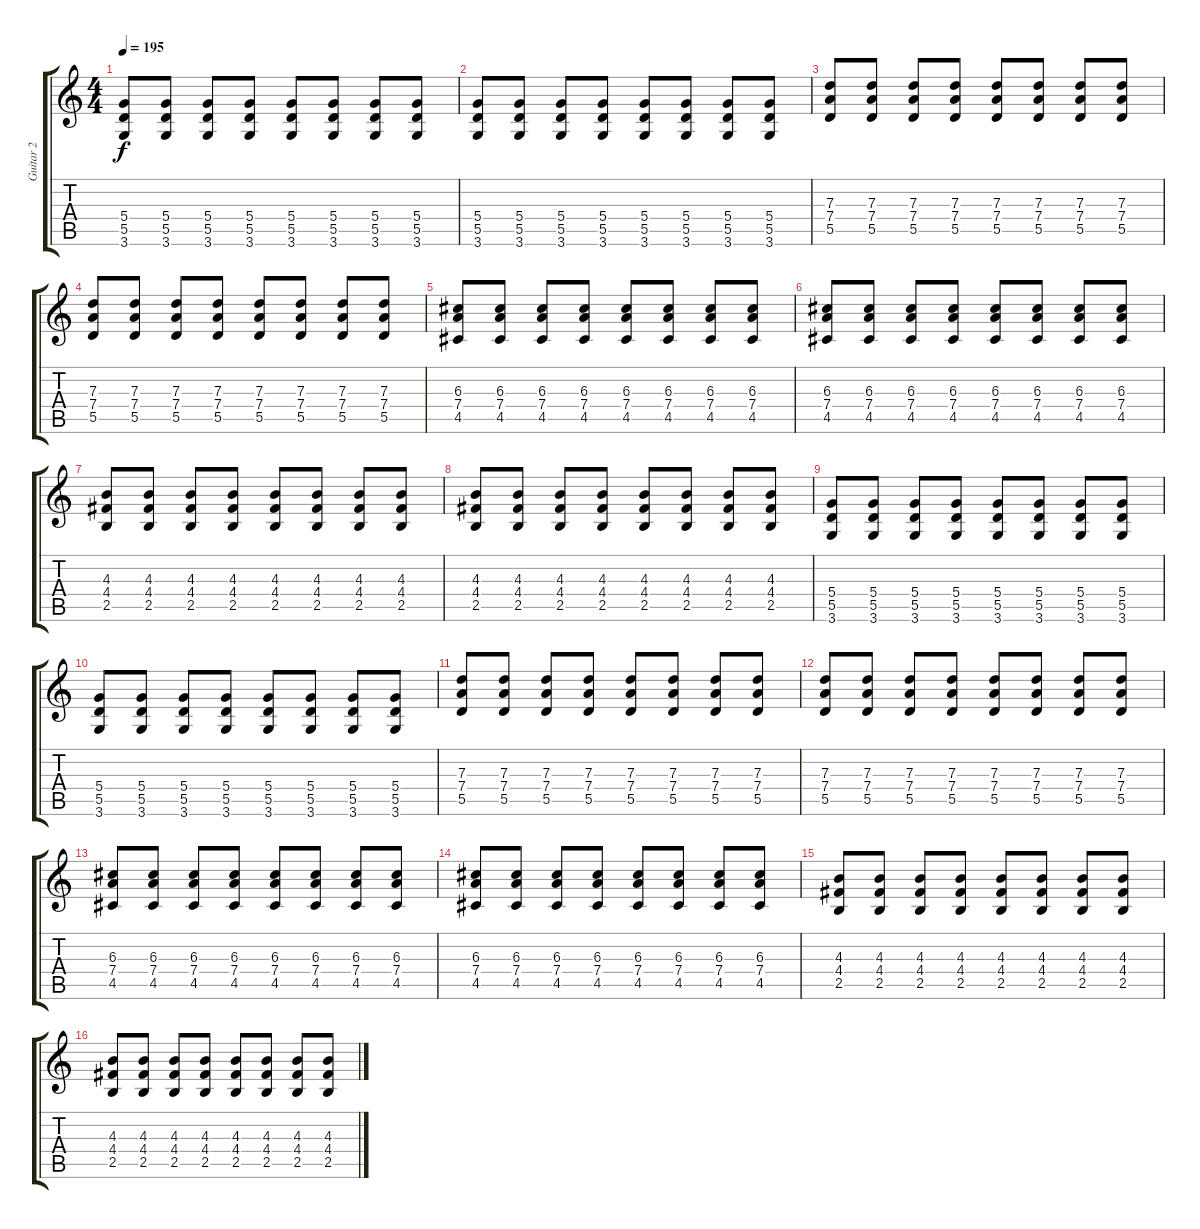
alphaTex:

\track ("Guitar 2" "Guitar 2") {instrument distortionguitar}
\staff {score tabs}
\tuning (E4 B3 G3 D3 A2 E2) {hide}
\ts (4 4)
\tempo 195
\clef g2
\ks c
(5.4 5.5 3.6).8{dy f} (5.4 5.5 3.6).8 (5.4 5.5 3.6).8 (5.4 5.5 3.6).8 (5.4 5.5 3.6).8 (5.4 5.5 3.6).8 (5.4 5.5 3.6).8 (5.4 5.5 3.6).8 |
(5.4 5.5 3.6).8 (5.4 5.5 3.6).8 (5.4 5.5 3.6).8 (5.4 5.5 3.6).8 (5.4 5.5 3.6).8 (5.4 5.5 3.6).8 (5.4 5.5 3.6).8 (5.4 5.5 3.6).8 |
(7.3 7.4 5.5).8 (7.3 7.4 5.5).8 (7.3 7.4 5.5).8 (7.3 7.4 5.5).8 (7.3 7.4 5.5).8 (7.3 7.4 5.5).8 (7.3 7.4 5.5).8 (7.3 7.4 5.5).8 |
(7.3 7.4 5.5).8 (7.3 7.4 5.5).8 (7.3 7.4 5.5).8 (7.3 7.4 5.5).8 (7.3 7.4 5.5).8 (7.3 7.4 5.5).8 (7.3 7.4 5.5).8 (7.3 7.4 5.5).8 |
(6.3 7.4 4.5).8 (6.3 7.4 4.5).8 (6.3 7.4 4.5).8 (6.3 7.4 4.5).8 (6.3 7.4 4.5).8 (6.3 7.4 4.5).8 (6.3 7.4 4.5).8 (6.3 7.4 4.5).8 |
(6.3 7.4 4.5).8 (6.3 7.4 4.5).8 (6.3 7.4 4.5).8 (6.3 7.4 4.5).8 (6.3 7.4 4.5).8 (6.3 7.4 4.5).8 (6.3 7.4 4.5).8 (6.3 7.4 4.5).8 |
(4.3 4.4 2.5).8 (4.3 4.4 2.5).8 (4.3 4.4 2.5).8 (4.3 4.4 2.5).8 (4.3 4.4 2.5).8 (4.3 4.4 2.5).8 (4.3 4.4 2.5).8 (4.3 4.4 2.5).8 |
(4.3 4.4 2.5).8 (4.3 4.4 2.5).8 (4.3 4.4 2.5).8 (4.3 4.4 2.5).8 (4.3 4.4 2.5).8 (4.3 4.4 2.5).8 (4.3 4.4 2.5).8 (4.3 4.4 2.5).8 |
(5.4 5.5 3.6).8 (5.4 5.5 3.6).8 (5.4 5.5 3.6).8 (5.4 5.5 3.6).8 (5.4 5.5 3.6).8 (5.4 5.5 3.6).8 (5.4 5.5 3.6).8 (5.4 5.5 3.6).8 |
(5.4 5.5 3.6).8 (5.4 5.5 3.6).8 (5.4 5.5 3.6).8 (5.4 5.5 3.6).8 (5.4 5.5 3.6).8 (5.4 5.5 3.6).8 (5.4 5.5 3.6).8 (5.4 5.5 3.6).8 |
(7.3 7.4 5.5).8 (7.3 7.4 5.5).8 (7.3 7.4 5.5).8 (7.3 7.4 5.5).8 (7.3 7.4 5.5).8 (7.3 7.4 5.5).8 (7.3 7.4 5.5).8 (7.3 7.4 5.5).8 |
(7.3 7.4 5.5).8 (7.3 7.4 5.5).8 (7.3 7.4 5.5).8 (7.3 7.4 5.5).8 (7.3 7.4 5.5).8 (7.3 7.4 5.5).8 (7.3 7.4 5.5).8 (7.3 7.4 5.5).8 |
(6.3 7.4 4.5).8 (6.3 7.4 4.5).8 (6.3 7.4 4.5).8 (6.3 7.4 4.5).8 (6.3 7.4 4.5).8 (6.3 7.4 4.5).8 (6.3 7.4 4.5).8 (6.3 7.4 4.5).8 |
(6.3 7.4 4.5).8 (6.3 7.4 4.5).8 (6.3 7.4 4.5).8 (6.3 7.4 4.5).8 (6.3 7.4 4.5).8 (6.3 7.4 4.5).8 (6.3 7.4 4.5).8 (6.3 7.4 4.5).8 |
(4.3 4.4 2.5).8 (4.3 4.4 2.5).8 (4.3 4.4 2.5).8 (4.3 4.4 2.5).8 (4.3 4.4 2.5).8 (4.3 4.4 2.5).8 (4.3 4.4 2.5).8 (4.3 4.4 2.5).8 |
(4.3 4.4 2.5).8 (4.3 4.4 2.5).8 (4.3 4.4 2.5).8 (4.3 4.4 2.5).8 (4.3 4.4 2.5).8 (4.3 4.4 2.5).8 (4.3 4.4 2.5).8 (4.3 4.4 2.5).8
